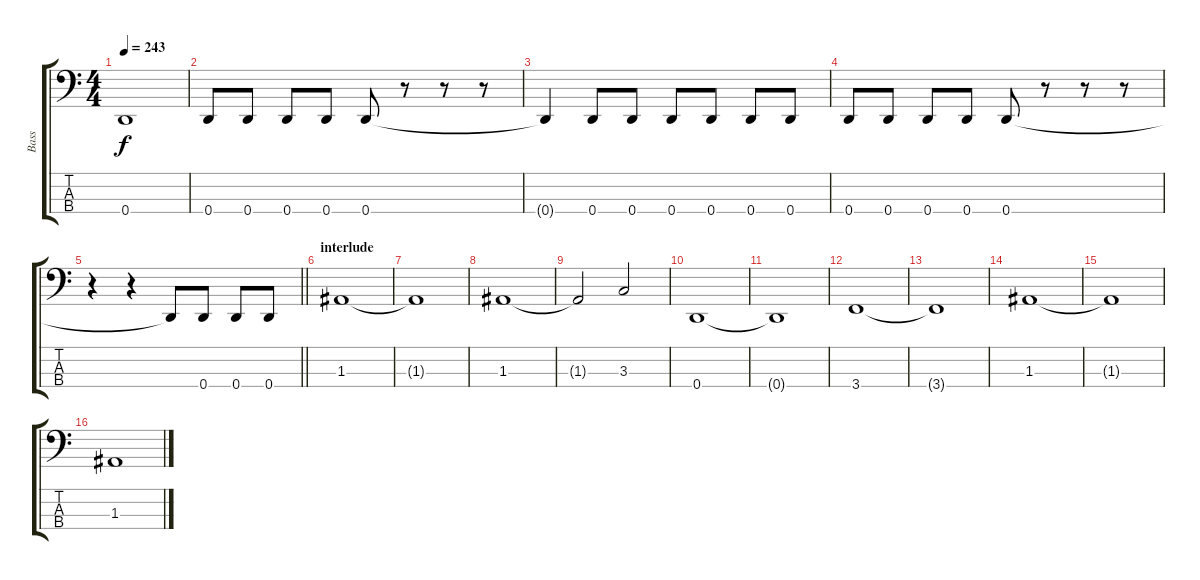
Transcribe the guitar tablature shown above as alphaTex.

\track ("Bass" "Bass") {instrument electricbasspick}
\staff {score tabs}
\tuning (G2 D2 A1 D1) {hide}
\ts (4 4)
\tempo 243
\clef f4
\ks c
0.4{t}.1{dy f} |
0.4.8 0.4.8 0.4.8 0.4.8 0.4.8 r.8 r.8 r.8 |
0.4{t}.4 0.4.8 0.4.8 0.4.8 0.4.8 0.4.8 0.4.8 |
0.4.8 0.4.8 0.4.8 0.4.8 0.4.8 r.8 r.8 r.8 |
\barLineRight lightlight
r.4 r.4 0.4{t}.8 0.4.8 0.4.8 0.4.8 |
\section ("" "interlude")
1.3.1 |
1.3{t}.1 |
1.3.1 |
1.3{t}.2 3.3.2 |
0.4.1 |
0.4{t}.1 |
3.4.1 |
3.4{t}.1 |
1.3.1 |
1.3{t}.1 |
1.3.1
